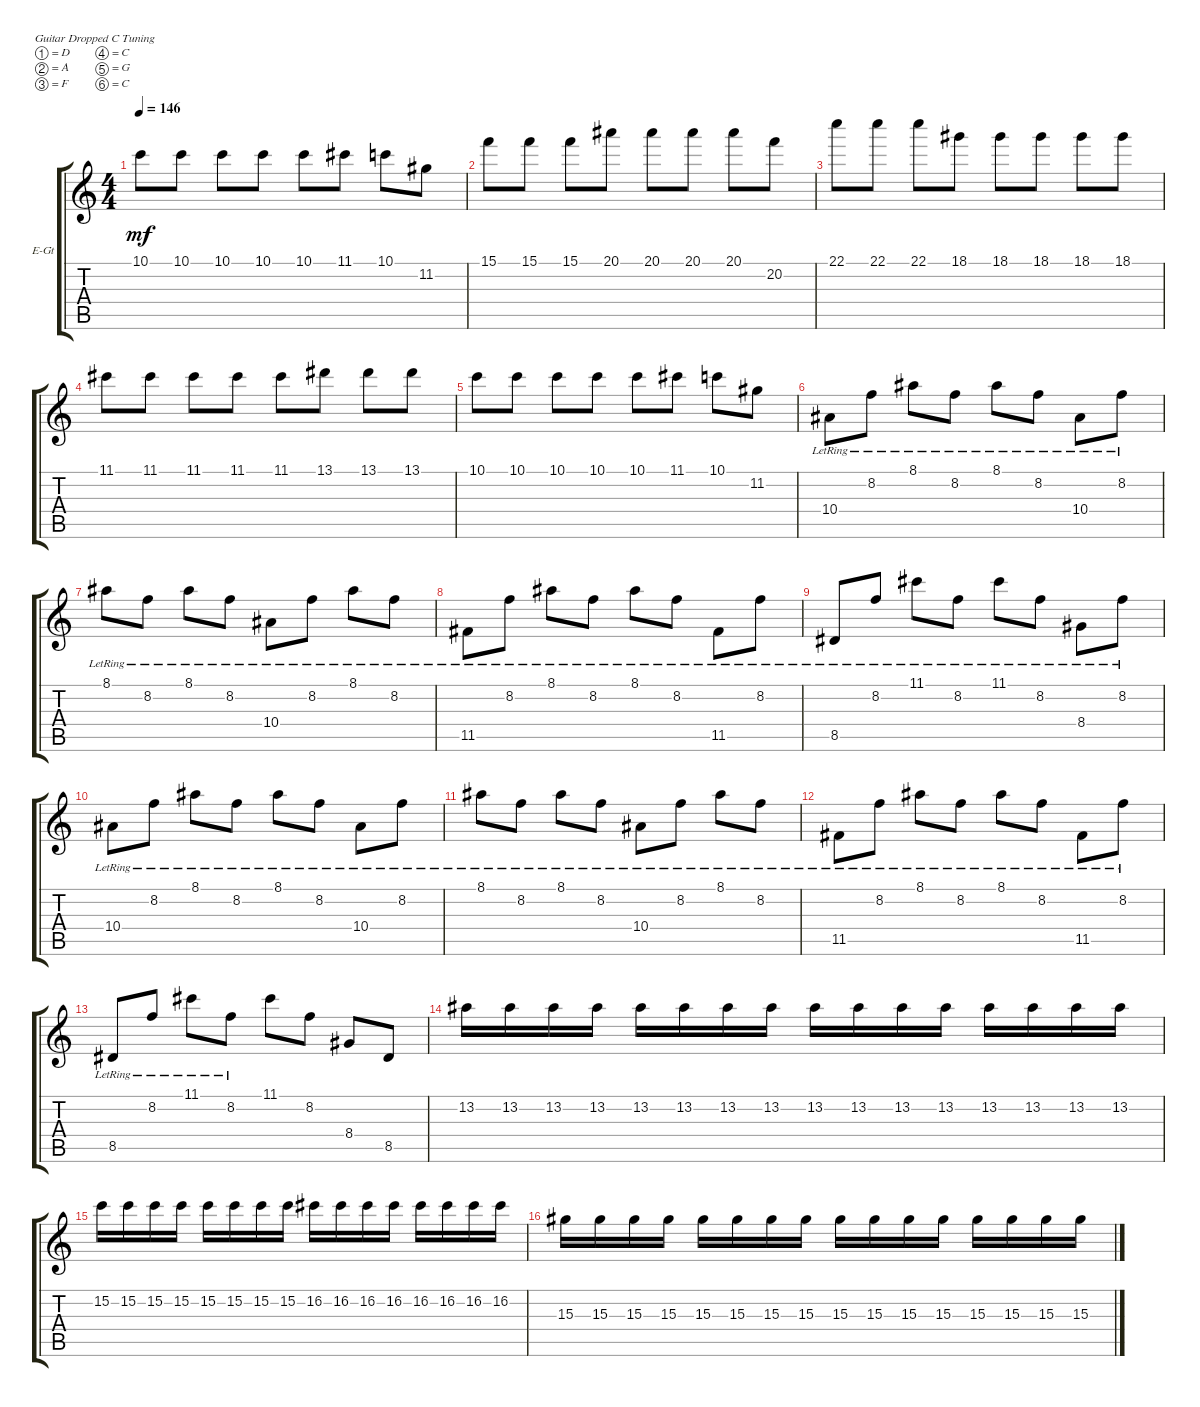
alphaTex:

\defaultSystemsLayout 4
\bracketExtendMode groupsimilarinstruments
\firstSystemTrackNameOrientation horizontal
\otherSystemsTrackNameOrientation horizontal
\track ("Guitar Lead" "E-Gt") {instrument overdrivenguitar}
\staff {score tabs}
\tuning (D4 A3 F3 C3 G2 C2)
\ts (4 4)
\tempo 146
\clef g2
\ks c
10.1.8{dy mf} 10.1.8 10.1.8 10.1.8 10.1.8 11.1.8 10.1.8 11.2.8 |
15.1.8 15.1.8 15.1.8 20.1.8 20.1.8 20.1.8 20.1.8 20.2.8 |
22.1.8 22.1.8 22.1.8 18.1.8 18.1.8 18.1.8 18.1.8 18.1.8 |
11.1.8 11.1.8 11.1.8 11.1.8 11.1.8 13.1.8 13.1.8 13.1.8 |
10.1.8 10.1.8 10.1.8 10.1.8 10.1.8 11.1.8 10.1.8 11.2.8 |
10.4{lr}.8 8.2{lr}.8 8.1{lr}.8 8.2{lr}.8 8.1{lr}.8 8.2{lr}.8 10.4{lr}.8 8.2{lr}.8 |
8.1{lr}.8 8.2{lr}.8 8.1{lr}.8 8.2{lr}.8 10.4{lr}.8 8.2{lr}.8 8.1{lr}.8 8.2{lr}.8 |
11.5{lr}.8 8.2{lr}.8 8.1{lr}.8 8.2{lr}.8 8.1{lr}.8 8.2{lr}.8 11.5{lr}.8 8.2{lr}.8 |
8.5{lr}.8 8.2{lr}.8 11.1{lr}.8 8.2{lr}.8 11.1{lr}.8 8.2{lr}.8 8.4{lr}.8 8.2{lr}.8 |
10.4{lr}.8 8.2{lr}.8 8.1{lr}.8 8.2{lr}.8 8.1{lr}.8 8.2{lr}.8 10.4{lr}.8 8.2{lr}.8 |
8.1{lr}.8 8.2{lr}.8 8.1{lr}.8 8.2{lr}.8 10.4{lr}.8 8.2{lr}.8 8.1{lr}.8 8.2{lr}.8 |
11.5{lr}.8 8.2{lr}.8 8.1{lr}.8 8.2{lr}.8 8.1{lr}.8 8.2{lr}.8 11.5{lr}.8 8.2{lr}.8 |
8.5{lr}.8 8.2{lr}.8 11.1{lr}.8 8.2{lr}.8 11.1.8 8.2.8 8.4.8 8.5.8 |
13.2.16 13.2.16 13.2.16 13.2.16 13.2.16 13.2.16 13.2.16 13.2.16 13.2.16 13.2.16 13.2.16 13.2.16 13.2.16 13.2.16 13.2.16 13.2.16 |
15.2.16 15.2.16 15.2.16 15.2.16 15.2.16 15.2.16 15.2.16 15.2.16 16.2.16 16.2.16 16.2.16 16.2.16 16.2.16 16.2.16 16.2.16 16.2.16 |
15.3.16 15.3.16 15.3.16 15.3.16 15.3.16 15.3.16 15.3.16 15.3.16 15.3.16 15.3.16 15.3.16 15.3.16 15.3.16 15.3.16 15.3.16 15.3.16
